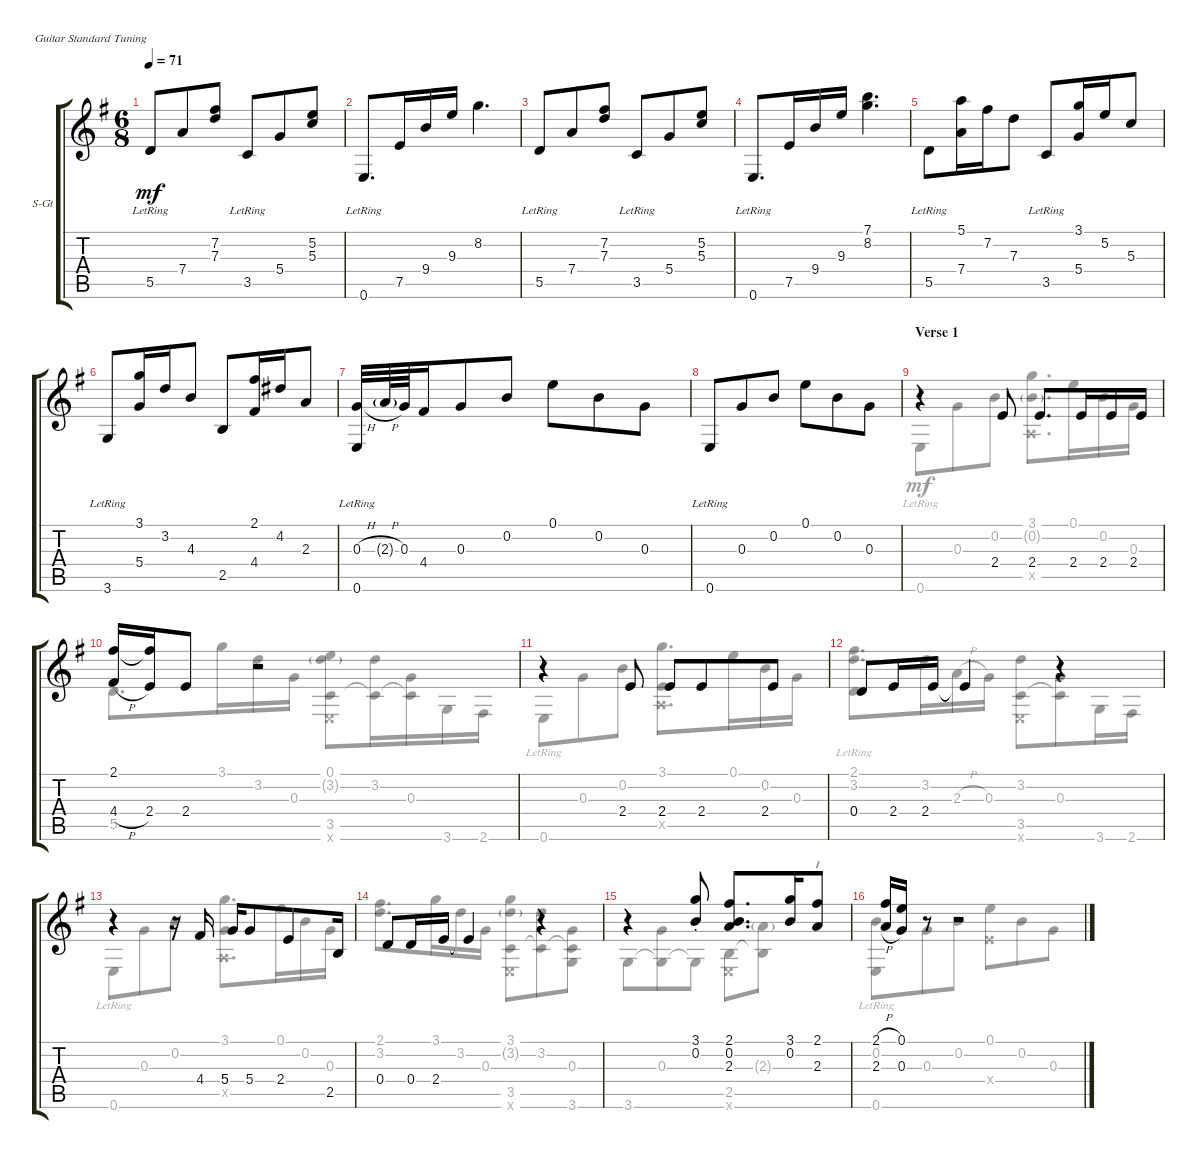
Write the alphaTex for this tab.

\defaultSystemsLayout 4
\bracketExtendMode groupsimilarinstruments
\firstSystemTrackNameOrientation horizontal
\otherSystemsTrackNameOrientation horizontal
\chordDiagramsInScore
\track ("Steel Guitar" "S-Gt") {instrument acousticguitarsteel}
\staff {score tabs}
\tuning (E4 B3 G3 D3 A2 E2)
\voice
\ts (6 8)
\tempo 71
\clef g2
\ks eminor
5.5{lr}.8{dy mf} 7.4.8 (7.2 7.3).8 3.5{lr}.8 5.4.8 (5.2 5.3).8 |
0.6{lr}.8{d} 7.5.16 9.4.16 9.3.16 8.2.4{d} |
5.5{lr}.8 7.4.8 (7.2 7.3).8 3.5{lr}.8 5.4.8 (5.2 5.3).8 |
0.6{lr}.8{d} 7.5.16 9.4.16 9.3.16 (7.1 8.2).4{d} |
5.5{lr}.8 (5.1 7.4).16 7.2.16 7.3.8 3.5{lr}.8 (3.1 5.4).16 5.2.16 5.3.8 |
3.6{lr}.8 (5.4 3.1).16 3.2.16 4.3.8 2.5.8 (2.1 4.4).16 4.2.16 2.3.8 |
(0.3{h} 0.6{lr}).32 2.3{h g}.64 0.3.64 4.4.16 0.3.8 0.2.8 0.1.8 0.2.8 0.3.8 |
0.6{lr}.8 0.3.8 0.2.8 0.1.8 0.2.8 0.3.8 |
\section ("" "Verse 1")
r.4 2.4.8 2.4.8{d} 2.4.16 2.4.16 2.4.16 |
(4.4{h} 2.1).16 (2.4 2.1{t}).16 2.4.8 r.2 |
r.4 2.4.8 2.4.8 2.4.8 2.4.8 |
0.4.8 2.4.16 2.4.16 2.4{t}.4 r.4 |
r.4 r.16 4.4.16 5.4.16 5.4.8 2.4.8 2.5.16 |
0.4.8 0.4.16 2.4.16 2.4{t}.4 r.4 |
r.4 (3.1{st} 0.2{st}).8 (2.1 2.3 0.2).8{d} (0.2 3.1).16 (2.1 2.3).8 |
(2.1{h} 2.3{h}).16 (0.3 0.1).16 r.8 r.2
\voice
\clef g2
\ottava regular
\simile none
\ks eminor
|
|
|
|
|
|
|
|
0.6{lr}.8 0.3.8 0.2.8 (0.5{x} 3.1 0.2{g}).8{d} 0.1.16 0.2.16 0.3.16 |
5.5.8{d} 3.1.16 3.2.16 0.3.16 (0.1 3.5 0.6{x} 3.2{g}).8 (3.2 3.5{t}).16 (0.3 3.5{t}).16 3.6.16 2.6.16 |
0.6{lr}.8 0.3.8 0.2.8 (2.4 3.1 0.5{x}).8{d} 0.1.16 0.2.16 0.3.16 |
(0.4{lr} 3.2 2.1).8{d} 3.2.16 2.3{h}.16 0.3.16 (3.2 0.6{x} 3.5).8 (0.3 3.5{t}).8 3.6.16 2.6.16 |
0.6{lr}.8 0.3.8 0.2.8 (5.4 3.1 0.5{x}).8{d} 0.1.16 0.2.16 0.3.16 |
(2.1 3.2).8{d} 3.1.16 3.2.16 0.3.16 (3.1 3.5 0.6{x} 3.2{g}).8 (3.2 3.5{t}).8 (0.3 3.5{t} 3.6).8 |
3.6.8 (0.3 3.6{t}).8 3.6{t}.8 (2.5 0.6{x}).8 (2.3{g} 2.5{t}).8 r.8 |
(0.6{lr} 0.2).8 0.3.8 0.2.8 (0.1 2.4{x}).8 0.2.8 0.3.8
